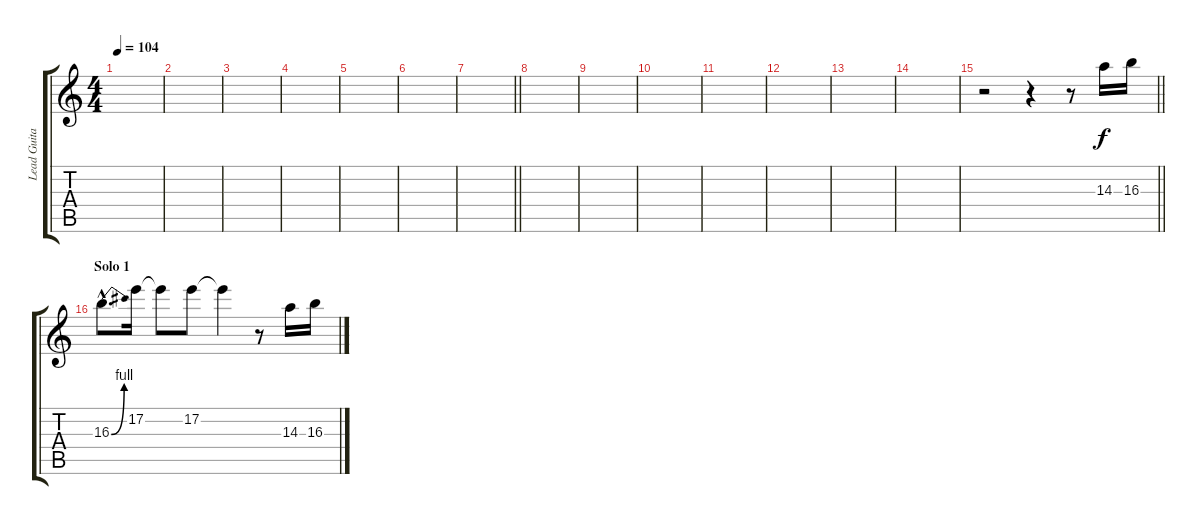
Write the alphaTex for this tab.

\track ("Lead Guitar" "Lead Guita") {instrument overdrivenguitar}
\staff {score tabs}
\tuning (E4 B3 G3 D3 A2 E2) {hide}
\ts (4 4)
\tempo 104
\clef g2
\ks c
|
|
|
|
|
|
\barLineRight lightlight
|
|
|
|
|
|
|
|
\barLineRight lightlight
r.2 r.4 r.8 14.3.16{dy f} 16.3.16 |
\section ("" "Solo 1")
16.3{be (bend 0 0 60 4) hac}.8{d} 17.2.16 17.2{t}.8 17.2.8 17.2{t}.4 r.8 14.3.16 16.3.16
